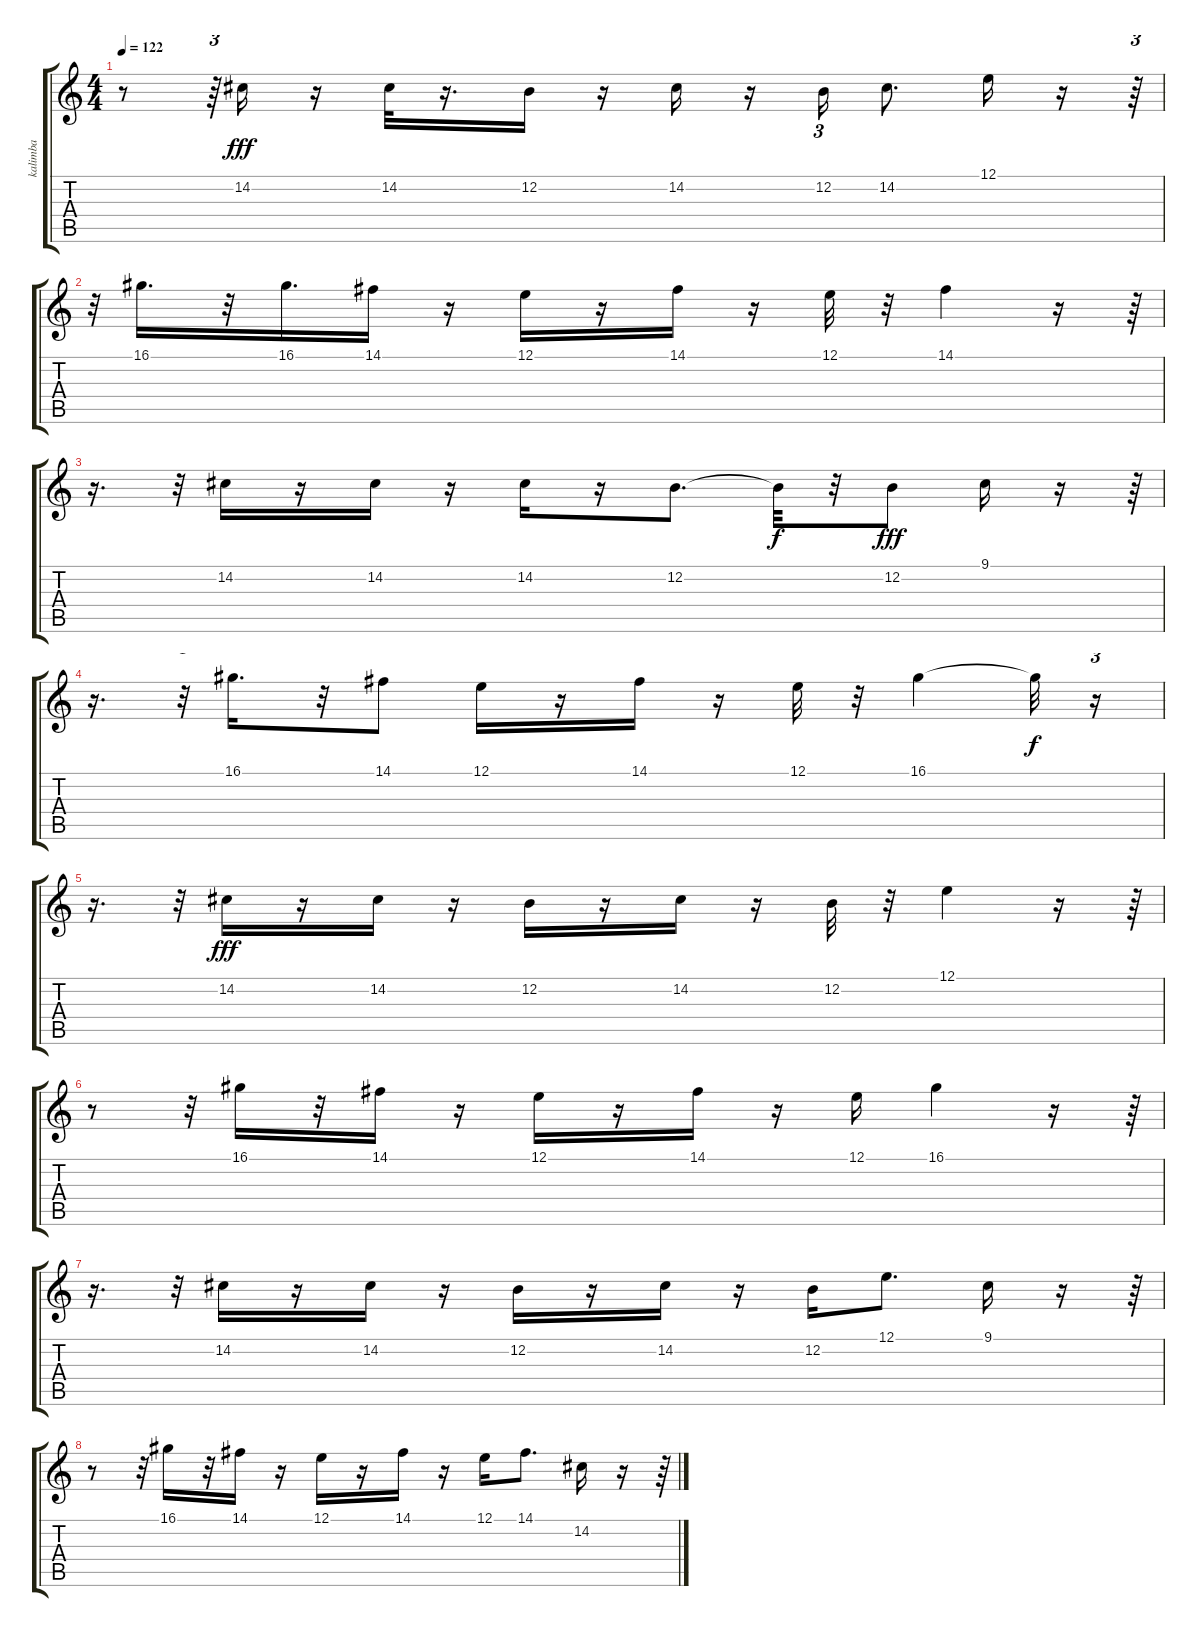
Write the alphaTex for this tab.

\track ("kalimba" "kalimba") {instrument kalimba}
\staff {score tabs}
\tuning (E4 B3 G3 D3 A2 E2) {hide}
\ts (4 4)
\tempo 122
\clef g2
\ks c
r.8{dy fff} r.64{tu (3 2)} 14.2.16 r.16 14.2.32 r.16{d} 12.2.16 r.16 14.2.16 r.16 12.2.16{tu (3 2)} 14.2.8{d} 12.1.16 r.16 r.64{tu (3 2)} |
r.32{tu (3 2)} 16.1.16{d} r.32 16.1.16{d} 14.1.16 r.16 12.1.16 r.16 14.1.16 r.16 12.1.32 r.32 14.1.4 r.16 r.64{tu (3 2)} |
r.16{d} r.32{tu (3 2)} 14.2.16 r.16 14.2.16 r.16 14.2.16 r.16 12.2.8{d} 12.2{t}.32{dy f} r.32 12.2.8{dy fff} 9.1.16 r.16 r.64{tu (3 2)} |
r.16{d} r.32{tu (3 2)} 16.1.16{d} r.32 14.1.8 12.1.16 r.16 14.1.16 r.16 12.1.32 r.32 16.1.4 16.1{t}.32{dy f} r.16{tu (3 2)} |
r.16{d} r.32{tu (3 2)} 14.2.16{dy fff} r.16 14.2.16 r.16 12.2.16 r.16 14.2.16 r.16 12.2.32 r.32 12.1.4 r.16 r.64{tu (3 2)} |
r.8 r.32{tu (3 2)} 16.1.16 r.32 14.1.16 r.16 12.1.16 r.16 14.1.16 r.16 12.1.16 16.1.4 r.16 r.64{tu (3 2)} |
r.16{d} r.32{tu (3 2)} 14.2.16 r.16 14.2.16 r.16 12.2.16 r.16 14.2.16 r.16 12.2.16 12.1.8{d} 9.1.16 r.16 r.64{tu (3 2)} |
r.8 r.32{tu (3 2)} 16.1.16 r.32 14.1.16 r.16 12.1.16 r.16 14.1.16 r.16 12.1.16 14.1.8{d} 14.2.16 r.16 r.64{tu (3 2)}
